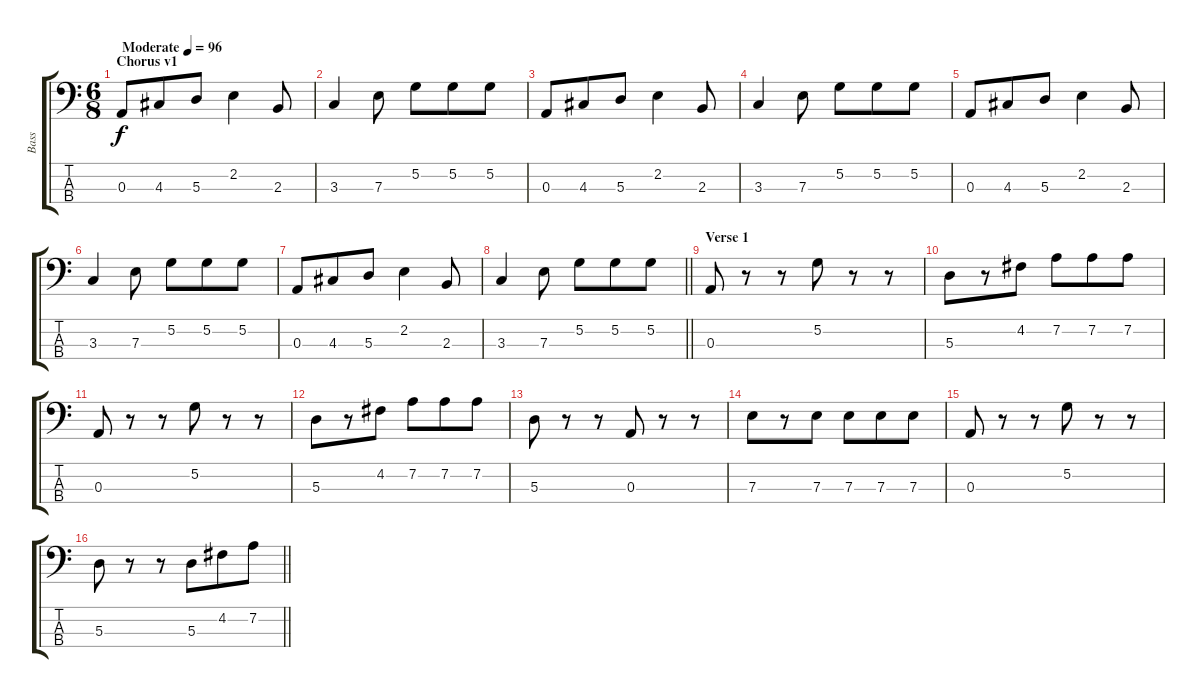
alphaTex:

\track ("Bass" "Bass") {instrument electricbassfinger}
\staff {score tabs}
\tuning (G2 D2 A1 E1) {hide}
\ts (6 8)
\section ("" "Chorus v1")
\tempo (96 "Moderate")
\clef f4
\ks c
0.3.8{dy f instrument electricbassfinger} 4.3.8 5.3.8 2.2.4 2.3.8 |
3.3.4 7.3.8 5.2.8 5.2.8 5.2.8 |
0.3.8 4.3.8 5.3.8 2.2.4 2.3.8 |
3.3.4 7.3.8 5.2.8 5.2.8 5.2.8 |
0.3.8 4.3.8 5.3.8 2.2.4 2.3.8 |
3.3.4 7.3.8 5.2.8 5.2.8 5.2.8 |
0.3.8 4.3.8 5.3.8 2.2.4 2.3.8 |
\barLineRight lightlight
3.3.4 7.3.8 5.2.8 5.2.8 5.2.8 |
\section ("" "Verse 1")
0.3.8 r.8 r.8 5.2.8 r.8 r.8 |
5.3.8 r.8 4.2.8 7.2.8 7.2.8 7.2.8 |
0.3.8 r.8 r.8 5.2.8 r.8 r.8 |
5.3.8 r.8 4.2.8 7.2.8 7.2.8 7.2.8 |
5.3.8 r.8 r.8 0.3.8 r.8 r.8 |
7.3.8 r.8 7.3.8 7.3.8 7.3.8 7.3.8 |
0.3.8 r.8 r.8 5.2.8 r.8 r.8 |
\barLineRight lightlight
5.3.8 r.8 r.8 5.3.8 4.2.8 7.2.8
